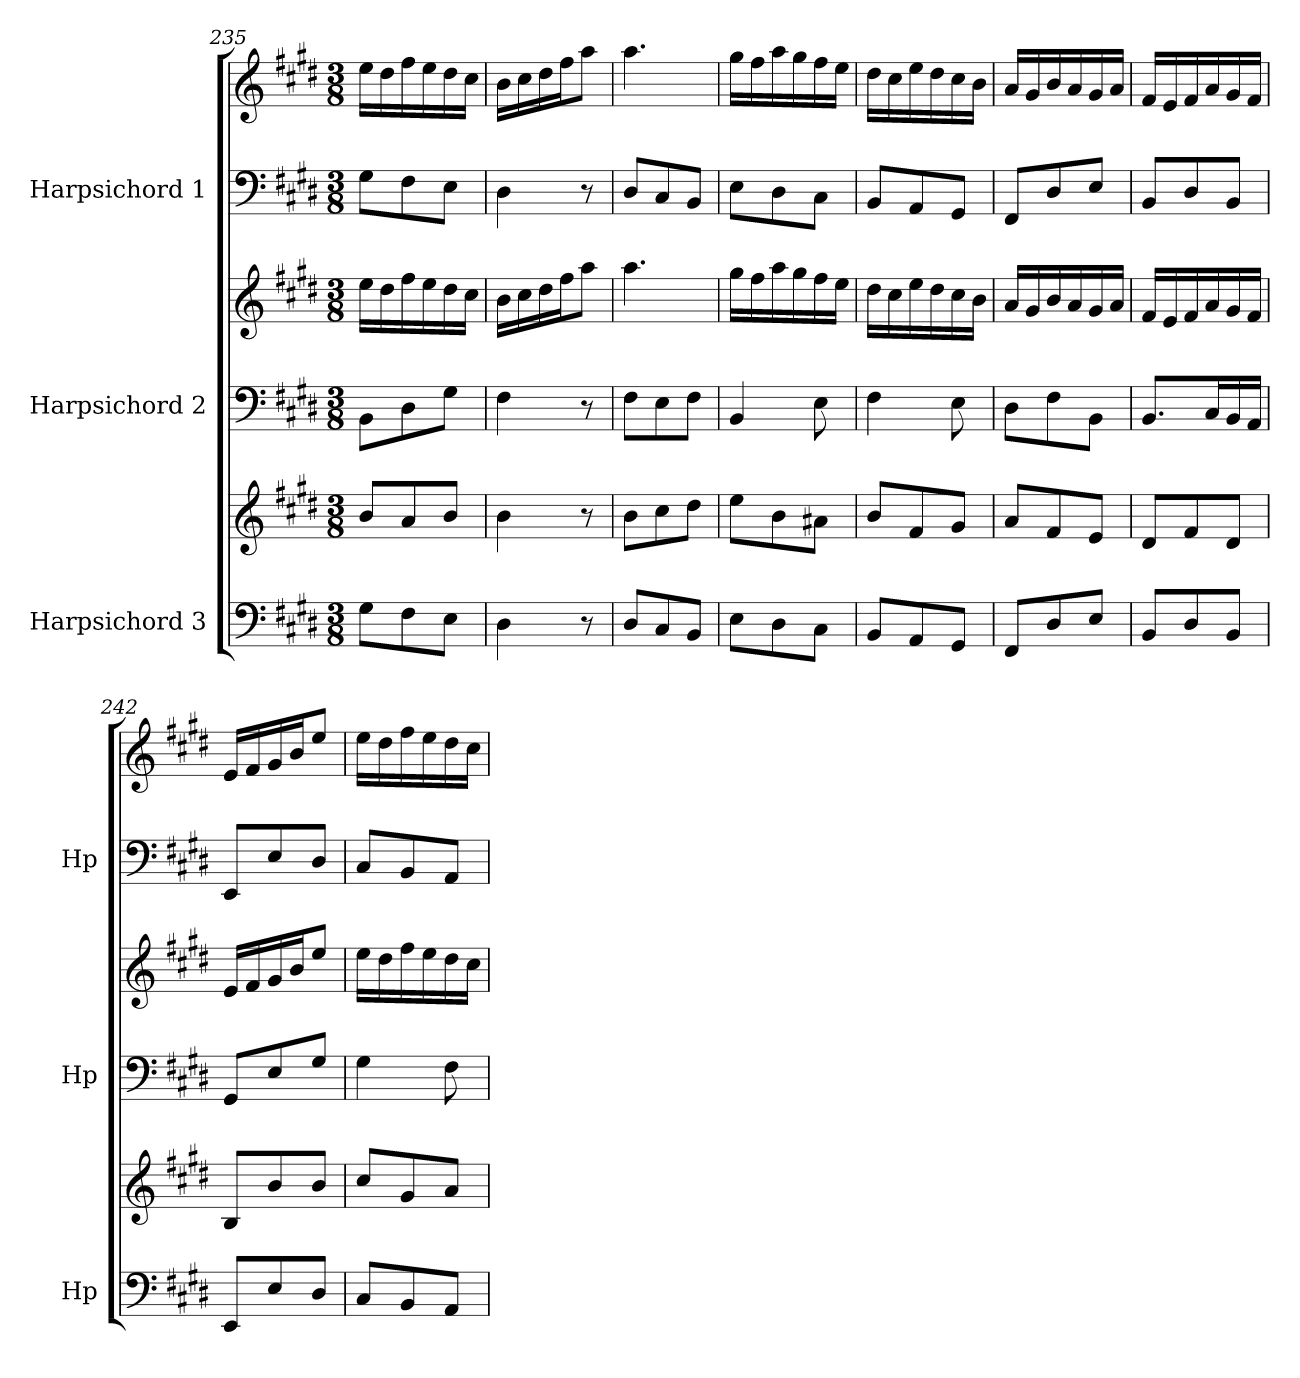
**kern	**kern	**kern	**kern	**kern	**kern
*part3	*part3	*part2	*part2	*part1	*part1
*staff6	*staff5	*staff4	*staff3	*staff2	*staff1
*I"Harpsichord 3	*	*I"Harpsichord 2	*	*I"Harpsichord 1	*
*I'Hp	*	*I'Hp	*	*I'Hp	*
*clefF4	*clefG2	*clefF4	*clefG2	*clefF4	*clefG2
*k[f#c#g#d#]	*k[f#c#g#d#]	*k[f#c#g#d#]	*k[f#c#g#d#]	*k[f#c#g#d#]	*k[f#c#g#d#]
*M3/8	*M3/8	*M3/8	*M3/8	*M3/8	*M3/8
=235	=235	=235	=235	=235	=235
8G#\L	8b/L	8BB\L	16ee\LL	8G#\L	16ee\LL
.	.	.	16dd#\	.	16dd#\
8F#\	8a/	8D#\	16ff#\	8F#\	16ff#\
.	.	.	16ee\	.	16ee\
8E\J	8b/J	8G#\J	16dd#\	8E\J	16dd#\
.	.	.	16cc#\JJ	.	16cc#\JJ
=236	=236	=236	=236	=236	=236
4D#\	4b\	4F#\	16b\LL	4D#\	16b\LL
.	.	.	16cc#\	.	16cc#\
.	.	.	16dd#\	.	16dd#\
.	.	.	16ff#\J	.	16ff#\J
8r	8r	8r	8aa\J	8r	8aa\J
=237	=237	=237	=237	=237	=237
8D#/L	8b\L	8F#\L	4.aa\	8D#/L	4.aa\
8C#/	8cc#\	8E\	.	8C#/	.
8BB/J	8dd#\J	8F#\J	.	8BB/J	.
=238	=238	=238	=238	=238	=238
8E\L	8ee\L	4BB/	16gg#\LL	8E\L	16gg#\LL
.	.	.	16ff#\	.	16ff#\
8D#\	8b\	.	16aa\	8D#\	16aa\
.	.	.	16gg#\	.	16gg#\
8C#\J	8a#X\J	8E\	16ff#\	8C#\J	16ff#\
.	.	.	16ee\JJ	.	16ee\JJ
=239	=239	=239	=239	=239	=239
8BB/L	8b/L	4F#\	16dd#\LL	8BB/L	16dd#\LL
.	.	.	16cc#\	.	16cc#\
8AA/	8f#/	.	16ee\	8AA/	16ee\
.	.	.	16dd#\	.	16dd#\
8GG#/J	8g#/J	8E\	16cc#\	8GG#/J	16cc#\
.	.	.	16b\JJ	.	16b\JJ
=240	=240	=240	=240	=240	=240
8FF#/L	8a/L	8D#\L	16a/LL	8FF#/L	16a/LL
.	.	.	16g#/	.	16g#/
8D#/	8f#/	8F#\	16b/	8D#/	16b/
.	.	.	16a/	.	16a/
8E/J	8e/J	8BB\J	16g#/	8E/J	16g#/
.	.	.	16a/JJ	.	16a/JJ
!!LO:LB:g=z
=241	=241	=241	=241	=241	=241
8BB/L	8d#/L	8.BB/L	16f#/LL	8BB/L	16f#/LL
.	.	.	16e/	.	16e/
8D#/	8f#/	.	16f#/	8D#/	16f#/
.	.	16C#/L	16a/	.	16a/
8BB/J	8d#/J	16BB/	16g#/	8BB/J	16g#/
.	.	16AA/JJ	16f#/JJ	.	16f#/JJ
=242	=242	=242	=242	=242	=242
8EE/L	8B/L	8GG#/L	16e/LL	8EE/L	16e/LL
.	.	.	16f#/	.	16f#/
8E/	8b/	8E/	16g#/	8E/	16g#/
.	.	.	16b/J	.	16b/J
8D#/J	8b/J	8G#/J	8ee/J	8D#/J	8ee/J
=243	=243	=243	=243	=243	=243
8C#/L	8cc#/L	4G#\	16ee\LL	8C#/L	16ee\LL
.	.	.	16dd#\	.	16dd#\
8BB/	8g#/	.	16ff#\	8BB/	16ff#\
.	.	.	16ee\	.	16ee\
8AA/J	8a/J	8F#\	16dd#\	8AA/J	16dd#\
.	.	.	16cc#\JJ	.	16cc#\JJ
=	=	=	=	=	=
*-	*-	*-	*-	*-	*-
